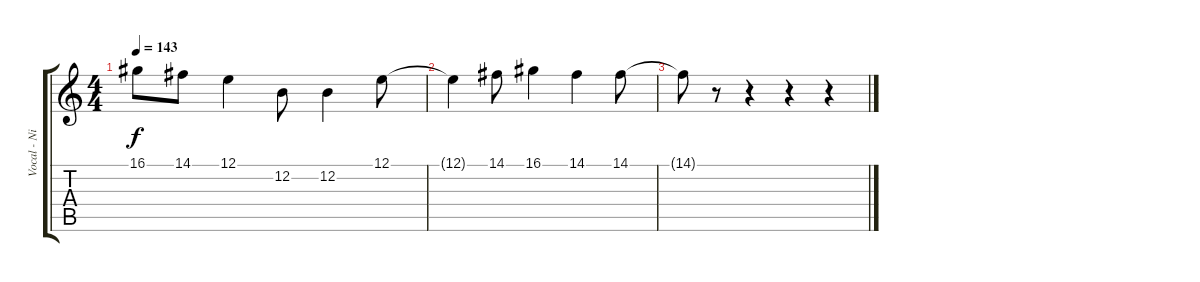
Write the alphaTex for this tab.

\track ("Vocal - Nikola" "Vocal - Ni") {instrument flute}
\staff {score tabs}
\tuning (E4 B3 G3 D3 A2 E2) {hide}
\ts (4 4)
\tempo 143
\clef g2
\ks c
16.1{t}.8{dy f} 14.1.8 12.1.4 12.2.8 12.2.4 12.1.8 |
12.1{t}.4 14.1.8 16.1.4 14.1.4 14.1.8 |
14.1{t}.8 r.8 r.4 r.4 r.4
